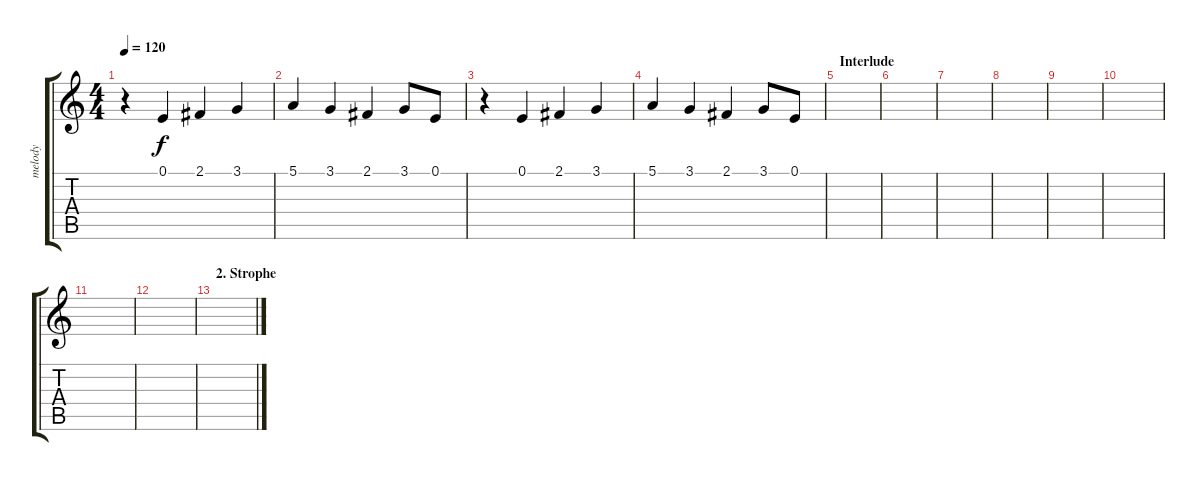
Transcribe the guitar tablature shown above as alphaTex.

\track ("melody" "melody") {instrument pad7halo}
\staff {score tabs}
\tuning (E4 B3 G3 D3 A2 E2) {hide}
\ts (4 4)
\tempo 120
\clef g2
\ks c
r.4{dy f} 0.1.4 2.1.4 3.1.4 |
5.1.4 3.1.4 2.1.4 3.1.8 0.1.8 |
r.4 0.1.4 2.1.4 3.1.4 |
5.1.4 3.1.4 2.1.4 3.1.8 0.1.8 |
\section ("" "Interlude")
|
|
|
|
|
|
|
|
\section ("" "2. Strophe")
